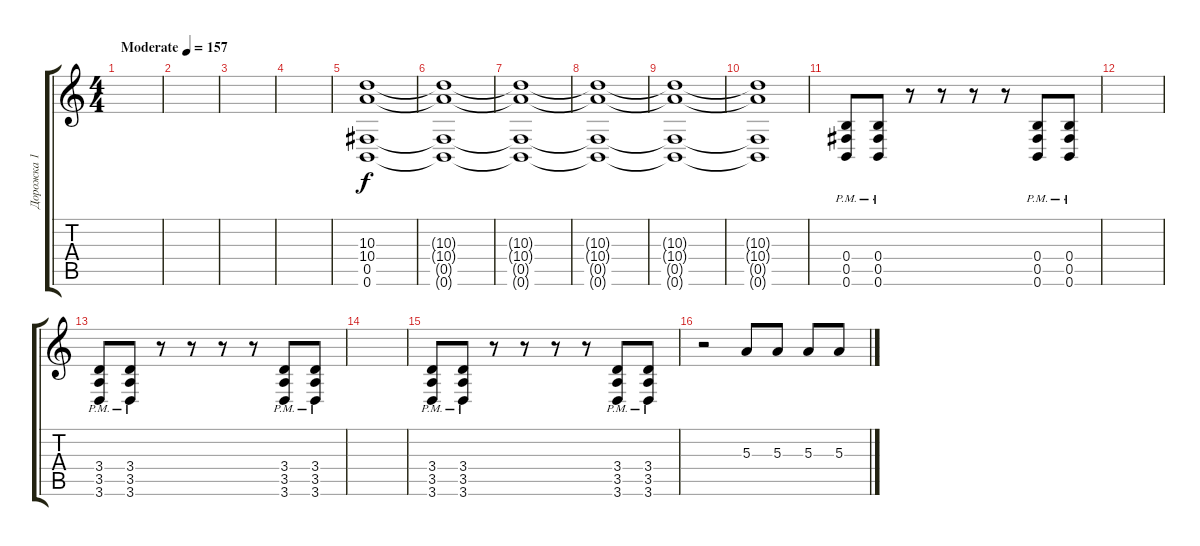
\track ("Дорожка 1" "Дорожка 1") {instrument distortionguitar}
\staff {score tabs}
\tuning (Db4 Ab3 E3 B2 Gb2 B1) {hide}
\ts (4 4)
\tempo (157 "Moderate")
\clef g2
\ks c
|
|
|
|
(10.3 10.4 0.5 0.6).1{volume 8} |
(10.3{t} 10.4{t} 0.5{t} 0.6{t}).1 |
(10.3{t} 10.4{t} 0.5{t} 0.6{t}).1 |
(10.3{t} 10.4{t} 0.5{t} 0.6{t}).1 |
(10.3{t} 10.4{t} 0.5{t} 0.6{t}).1 |
(10.3{t} 10.4{t} 0.5{t} 0.6{t}).1 |
(0.4{pm} 0.5{pm} 0.6{pm}).8{volume 16} (0.4{pm} 0.5{pm} 0.6{pm}).8 r.8 r.8 r.8 r.8 (0.4{pm} 0.5{pm} 0.6{pm}).8 (0.4{pm} 0.5{pm} 0.6{pm}).8 |
|
(3.4{pm} 3.5{pm} 3.6{pm}).8 (3.4{pm} 3.5{pm} 3.6{pm}).8 r.8 r.8 r.8 r.8 (3.4{pm} 3.5{pm} 3.6{pm}).8 (3.4{pm} 3.5{pm} 3.6{pm}).8 |
|
(3.4{pm} 3.5{pm} 3.6{pm}).8 (3.4{pm} 3.5{pm} 3.6{pm}).8 r.8 r.8 r.8 r.8 (3.4{pm} 3.5{pm} 3.6{pm}).8 (3.4{pm} 3.5{pm} 3.6{pm}).8 |
r.2 5.3.8 5.3.8 5.3.8 5.3.8
